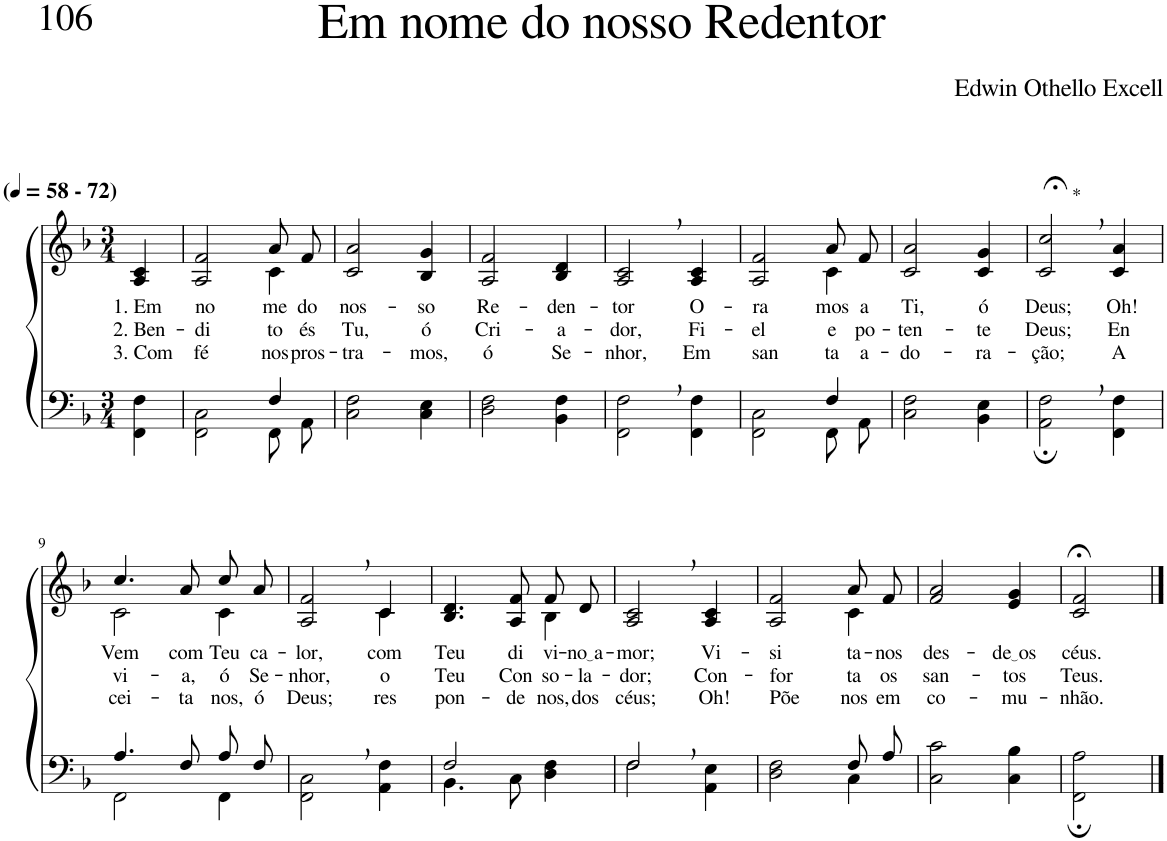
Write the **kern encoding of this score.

**kern	**kern	**text	**text	**text
*part2	*part1	*part1	*part1	*part1
*staff2	*staff1	*staff1	*staff1	*staff1
*I"Parte III e IV	*I"Parte I e II	*	*	*
*clefF4	*clefG2	*	*	*
*Trd-1c-2	*Trd-1c-2	*	*	*
*k[b-]	*k[b-]	*	*	*
*M3/4	*M3/4	*	*	*
*MM58	*MM58	*	*	*
=1	=1	=1	=1	=1
!	!LO:TX:a:B:t=(	!	!	!
!	!LO:TX:a:B:t=- 72)	!	!	!
!	!	!LO:LY:b	!LO:LY:b	!LO:LY:b
4FF\ 4F\	4A/ 4c/	1. Em	2. Ben-	3. Com
=2	=2	=2	=2	=2
*^	*	*	*	*
!	!	!	!LO:LY:b	!LO:LY:b	!LO:LY:b
*	*	*^	*	*	*
2ryy	2FF\ 2C\	2A/ 2f/	2ryy	no-	-di-	fé
!	!	!	!	!LO:LY:b	!LO:LY:b	!LO:LY:b
4F/	8FF\L	8a/L	4c\	-me	-to	nos
!	!	!	!	!LO:LY:b	!LO:LY:b	!LO:LY:b
.	8AA\J	8f/J	.	do	és	pros-
*	*	*v	*v	*	*	*
=3	=3	=3	=3	=3	=3
!	!	!	!LO:LY:b	!LO:LY:b	!LO:LY:b
*v	*v	*	*	*	*
2C\ 2F\	2c/ 2a/	nos-	Tu,	-tra-
!	!	!LO:LY:b	!LO:LY:b	!LO:LY:b
4C\ 4E\	4B-/ 4g/	-so	ó	-mos,
=4	=4	=4	=4	=4
!	!	!LO:LY:b	!LO:LY:b	!LO:LY:b
2D\ 2F\	2A/ 2f/	Re-	Cri-	ó
!	!	!LO:LY:b	!LO:LY:b	!LO:LY:b
4BB-\ 4F\	4B-/ 4d/	-den-	-a-	Se-
=5	=5	=5	=5	=5
!	!	!LO:LY:b	!LO:LY:b	!LO:LY:b
2FF\, 2F\,	2A/, 2c/,	-tor	-dor,	-nhor,
!	!	!LO:LY:b	!LO:LY:b	!LO:LY:b
4FF\ 4F\	4A/ 4c/	O-	Fi-	Em
=6	=6	=6	=6	=6
*^	*	*	*	*
!	!	!	!LO:LY:b	!LO:LY:b	!LO:LY:b
*	*	*^	*	*	*
2ryy	2FF\ 2C\	2A/ 2f/	2ryy	-ra-	-el	san-
!	!	!	!	!LO:LY:b	!LO:LY:b	!LO:LY:b
4F/	8FF\L	8a/L	4c\	-mos	e	-ta
!	!	!	!	!LO:LY:b	!LO:LY:b	!LO:LY:b
.	8AA\J	8f/J	.	a	po-	a-
*	*	*v	*v	*	*	*
=7	=7	=7	=7	=7	=7
!	!	!	!LO:LY:b	!LO:LY:b	!LO:LY:b
*v	*v	*	*	*	*
2C\ 2F\	2c/ 2a/	Ti,	-ten-	-do-
!	!	!LO:LY:b	!LO:LY:b	!LO:LY:b
4BB-\ 4E\	4c/ 4g/	ó	-te	-ra-
=8	=8	=8	=8	=8
!	!LO:TX:a:t=*	!	!	!
!	!	!LO:LY:b	!LO:LY:b	!LO:LY:b
2AA\;, 2F\;,	2c/;<, 2cc/;<,	Deus;	Deus;	-ção;
!	!	!LO:LY:b	!LO:LY:b	!LO:LY:b
4FF\ 4F\	4c/ 4a/	Oh!	En-	A-
!!LO:LB:g=z
=9	=9	=9	=9	=9
*^	*^	*	*	*
!	!	!	!	!LO:LY:b	!LO:LY:b	!LO:LY:b
4.A/	2FF\	4.cc/	2c\	Vem	-vi-	-cei-
!	!	!	!	!LO:LY:b	!LO:LY:b	!LO:LY:b
8F/	.	8a/	.	com	-a,	-ta-
!	!	!	!	!LO:LY:b	!LO:LY:b	!LO:LY:b
8A/L	4FF\	8cc/L	4c\	Teu	ó	-nos,
!	!	!	!	!LO:LY:b	!LO:LY:b	!LO:LY:b
8F/J	.	8a/J	.	ca-	Se-	ó
*v	*v	*	*	*	*	*
=10	=10	=10	=10	=10	=10
!	!	!	!LO:LY:b	!LO:LY:b	!LO:LY:b
2FF\, 2C\,	2A/, 2f/,	2ryy	-lor,	-nhor,	Deus;
!	!	!	!LO:LY:b	!LO:LY:b	!LO:LY:b
4AA\ 4F\	4c/	4c\	com	o	res-
=11	=11	=11	=11	=11	=11
*^	*	*	*	*	*
!	!	!	!	!LO:LY:b	!LO:LY:b	!LO:LY:b
2F/	4.BB-\	4.B-/ 4.d/	2ryy	Teu	Teu	-pon-
!	!	!	!	!LO:LY:b	!LO:LY:b	!LO:LY:b
.	8C\	8A/ 8f/	.	di-	Con-	-de-
!	!	!	!	!LO:LY:b	!LO:LY:b	!LO:LY:b
4ryy	4D\ 4F\	8f/L	4B-\	-vi-	so-	-nos,
!	!	!	!	!LO:LY:b	!LO:LY:b	!LO:LY:b
.	.	8d/J	.	no a	-la-	dos
*	*	*v	*v	*	*	*
=12	=12	=12	=12	=12	=12
!	!	!	!LO:LY:b	!LO:LY:b	!LO:LY:b
2F,/	2F\	2A/, 2c/,	-mor;	-dor;	céus;
!	!	!	!LO:LY:b	!LO:LY:b	!LO:LY:b
4ryy	4AA\ 4E\	4A/ 4c/	Vi-	Con-	Oh!
=13	=13	=13	=13	=13	=13
!	!	!	!LO:LY:b	!LO:LY:b	!LO:LY:b
*	*	*^	*	*	*
2ryy	2D\ 2F\	2A/ 2f/	2ryy	-si-	-for-	Põe-
!	!	!	!	!LO:LY:b	!LO:LY:b	!LO:LY:b
8F/L	4C\	8a/L	4c\	-ta-	-ta	-nos
!	!	!	!	!LO:LY:b	!LO:LY:b	!LO:LY:b
8A/J	.	8f/J	.	-nos	os	em
*v	*v	*	*	*	*	*
*	*v	*v	*	*	*
=14	=14	=14	=14	=14
!	!	!LO:LY:b	!LO:LY:b	!LO:LY:b
2C\ 2c\	2f/ 2a/	des-	san-	co-
!	!	!LO:LY:b	!LO:LY:b	!LO:LY:b
4C\ 4B-\	4e/ 4g/	de os	-tos	-mu-
=15	=15	=15	=15	=15
!	!	!LO:LY:b	!LO:LY:b	!LO:LY:b
2FF\; 2A\;	2c/;< 2f/;<	céus.	Teus.	-nhão.
==	==	==	==	==
*-	*-	*-	*-	*-
